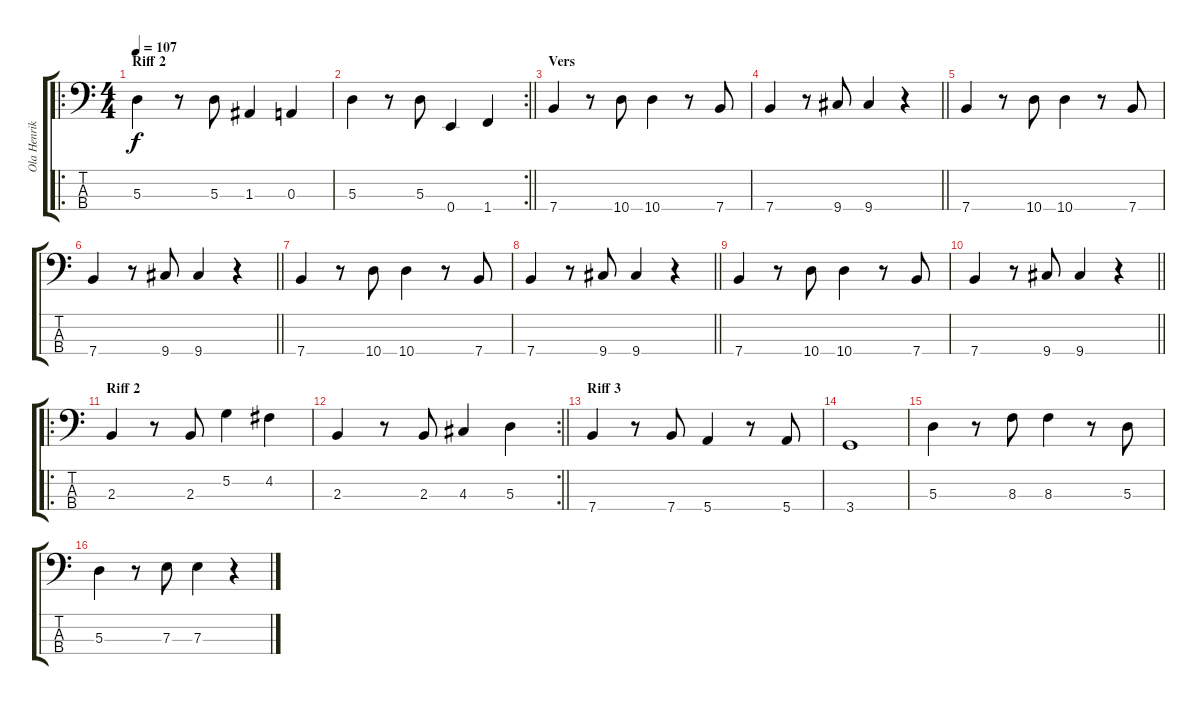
\track ("Ola Henriksson" "Ola Henrik") {instrument electricbassfinger}
\staff {score tabs}
\tuning (G2 D2 A1 E1) {hide}
\ro
\ts (4 4)
\section ("" "Riff 2")
\tempo 107
\clef f4
\ks aminor
5.3.4{dy f} r.8 5.3.8 1.3.4 0.3.4 |
\rc 2
\barLineRight lightlight
5.3.4 r.8 5.3.8 0.4.4 1.4.4 |
\section ("" "Vers")
7.4.4 r.8 10.4.8 10.4.4 r.8 7.4.8 |
\barLineRight lightlight
7.4.4 r.8 9.4.8 9.4.4 r.4 |
7.4.4 r.8 10.4.8 10.4.4 r.8 7.4.8 |
\barLineRight lightlight
7.4.4 r.8 9.4.8 9.4.4 r.4 |
7.4.4 r.8 10.4.8 10.4.4 r.8 7.4.8 |
\barLineRight lightlight
7.4.4 r.8 9.4.8 9.4.4 r.4 |
7.4.4 r.8 10.4.8 10.4.4 r.8 7.4.8 |
\barLineRight lightlight
7.4.4 r.8 9.4.8 9.4.4 r.4 |
\ro
\section ("" "Riff 2")
2.3.4 r.8 2.3.8 5.2.4 4.2.4 |
\rc 2
\barLineRight lightlight
2.3.4 r.8 2.3.8 4.3.4 5.3.4 |
\section ("" "Riff 3")
7.4.4 r.8 7.4.8 5.4.4 r.8 5.4.8 |
3.4.1 |
5.3.4 r.8 8.3.8 8.3.4 r.8 5.3.8 |
5.3.4 r.8 7.3.8 7.3.4 r.4
